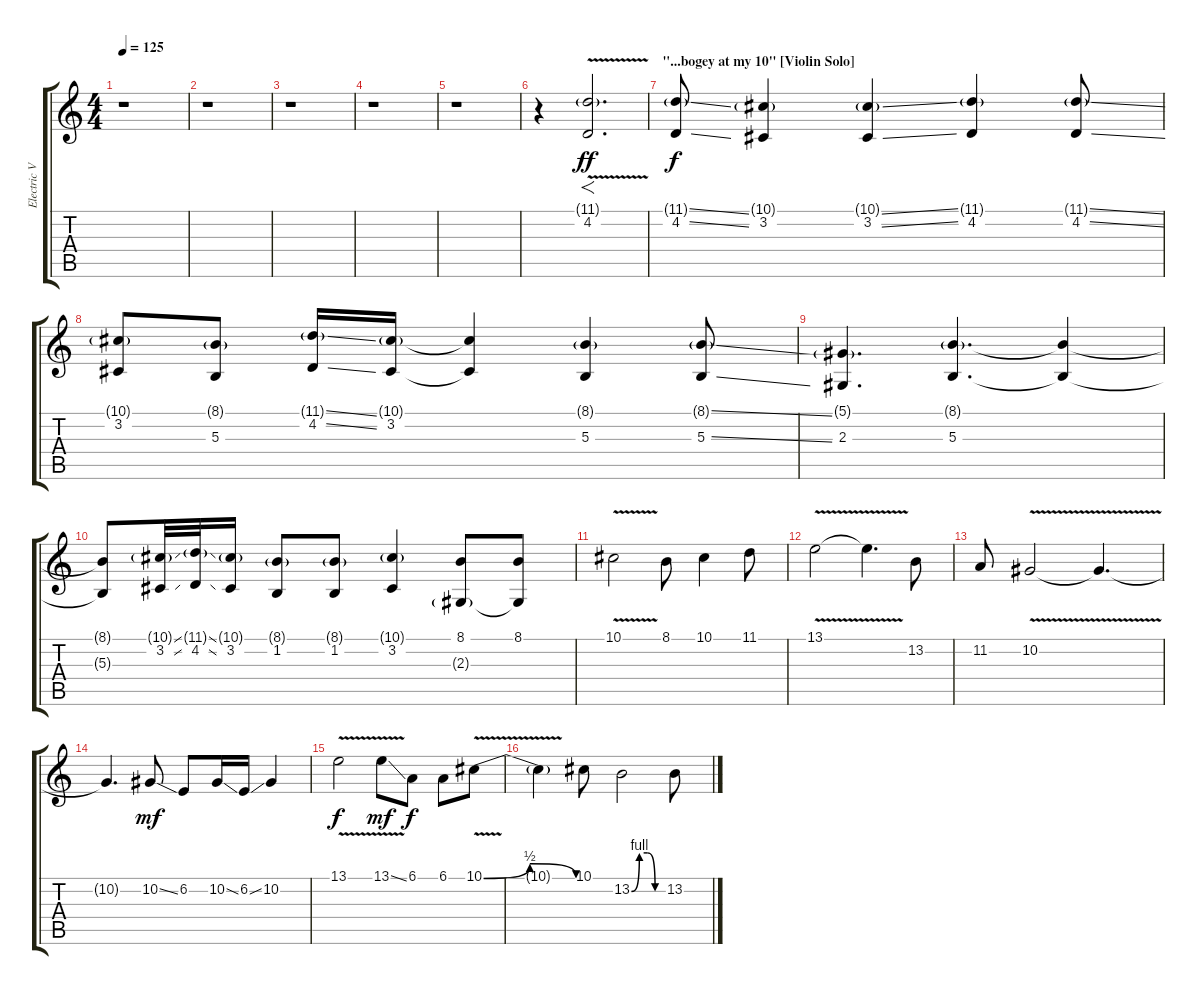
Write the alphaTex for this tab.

\track ("Electric Violin" "Electric V") {instrument violin}
\staff {score tabs}
\tuning (Eb4 Bb3 Gb3 Db3 Ab2 Db2) {hide}
\ts (4 4)
\tempo 125
\clef g2
\ks c
r.1{dy ff} |
r.1 |
r.1 |
r.1 |
r.1 |
r.4 (11.1{v g} 4.2{v}).2{f d} |
\section ("" "\"...bogey at my 10\" [Violin Solo]")
(11.1{ss g} 4.2{ss}).8{dy f} (10.1{g} 3.2).4 (10.1{ss g} 3.2{ss}).4 (11.1{g} 4.2).4 (11.1{ss g} 4.2{ss}).8 |
(10.1{g} 3.2).8 (8.1{g} 5.3).8 (11.1{ss g} 4.2{ss}).16 (10.1{g} 3.2).16 (10.1{t} 3.2{t}).4 (8.1{g} 5.3).4 (8.1{ss g} 5.3{ss}).8 |
(5.1{g} 2.3).4{d} (8.1{g} 5.3).4{d} (8.1{t} 5.3{t}).4 |
(8.1{t} 5.3{t}).8 (10.1{ss g} 3.2{ss}).32 (11.1{ss g} 4.2{ss}).32 (10.1{g} 3.2).16 (8.1{g} 1.2).8 (8.1{g} 1.2).8 (10.1{g} 3.2).4 (8.1 2.3{g}).8 (8.1 2.3{t}).8 |
10.1{v}.2 8.1.8 10.1.4 11.1.8 |
13.1{v}.2 13.1{t}.4{d} 13.2.8 |
11.2.8 10.2{v}.2 10.2{t}.4{d} |
10.2{t}.4{d} 10.2{ss}.8{dy mf} 6.2.8 10.2{ss}.16 6.2{ss}.16 10.2.4 |
13.1{v}.2{dy f} 13.1{v ss}.8{dy mf} 6.1.8{dy f} 6.1.8 10.1{be (bendrelease 0 0 30 2 45 2 60 0) v}.8 |
10.1{t}.4 10.1.8 13.2{be (custom 0 0 15 4 30 4 45 0 60 0)}.2 13.2.8
